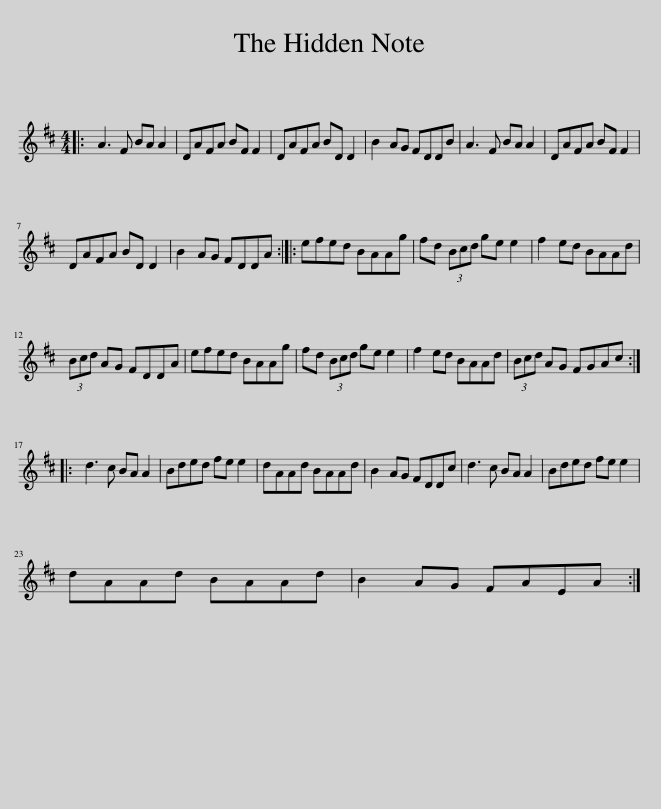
X:1
L:1/8
M:4/4
I:linebreak $
K:D
V:1 treble
V:1
|: A3 F BA A2 | DAFA BF F2 | DAFA BD D2 | B2 AG FDDB | A3 F BA A2 | %5
 DAFA BF F2 |$ DAFA BD D2 | B2 AG FDDA :: efed BAAg | fd (3Bcd ge e2 | %10
 f2 ed BAAd |$ (3Bcd AG FDDA | efed BAAg | fd (3Bcd ge e2 | f2 ed BAAd | %15
 (3Bcd AG FGAc ::$ d3 c BA A2 | Bded fe e2 | dAAd BAAd | B2 AG FDDc | %20
 d3 c BA A2 | Bded fe e2 |$ dAAd BAAd | B2 AG FAEA :| %24
